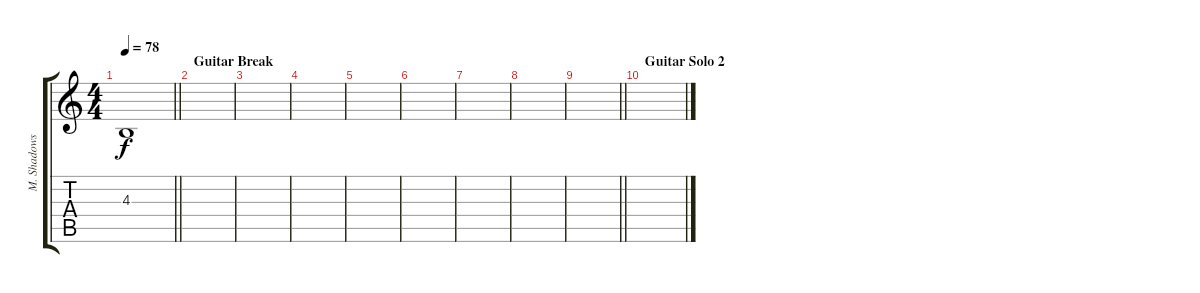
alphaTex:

\track ("M. Shadows" "M. Shadows") {instrument lead2sawtooth}
\staff {score tabs}
\tuning (E4 B3 G3 D3 A2 E2) {hide}
\ts (4 4)
\tempo 78
\clef g2
\barLineRight lightlight
\ks c
4.3.1{dy f} |
\section ("" "Guitar Break")
|
|
|
|
|
|
|
\barLineRight lightlight
|
\section ("" "Guitar Solo 2")
